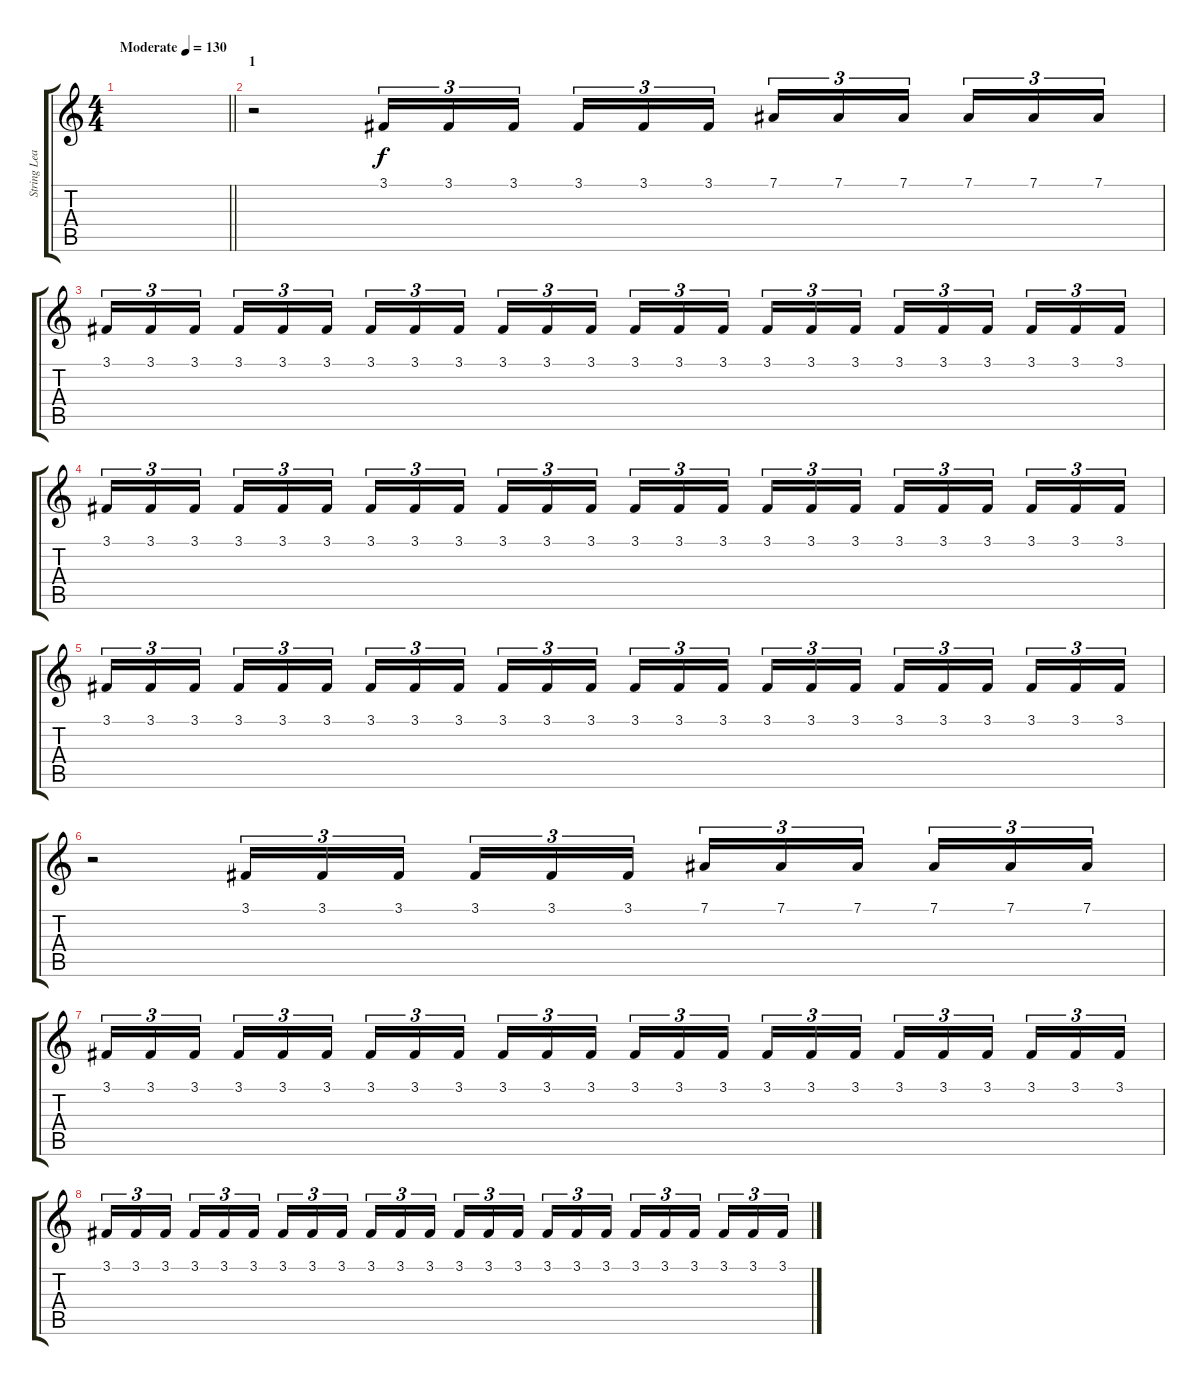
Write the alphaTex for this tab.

\track ("String Lead" "String Lea") {instrument stringensemble1}
\staff {score tabs}
\tuning (Eb4 Bb3 Gb3 Db3 Ab2 Eb2) {hide}
\ts (4 4)
\tempo (130 "Moderate")
\clef g2
\barLineRight lightlight
\ks c
|
\section ("" "1")
r.2 3.1.16{tu (3 2)} 3.1.16{tu (3 2)} 3.1.16{tu (3 2) beam splitsecondary} 3.1.16{tu (3 2)} 3.1.16{tu (3 2)} 3.1.16{tu (3 2)} 7.1.16{tu (3 2)} 7.1.16{tu (3 2)} 7.1.16{tu (3 2) beam splitsecondary} 7.1.16{tu (3 2)} 7.1.16{tu (3 2)} 7.1.16{tu (3 2)} |
3.1.16{tu (3 2)} 3.1.16{tu (3 2)} 3.1.16{tu (3 2) beam splitsecondary} 3.1.16{tu (3 2)} 3.1.16{tu (3 2)} 3.1.16{tu (3 2)} 3.1.16{tu (3 2)} 3.1.16{tu (3 2)} 3.1.16{tu (3 2) beam splitsecondary} 3.1.16{tu (3 2)} 3.1.16{tu (3 2)} 3.1.16{tu (3 2)} 3.1.16{tu (3 2)} 3.1.16{tu (3 2)} 3.1.16{tu (3 2) beam splitsecondary} 3.1.16{tu (3 2)} 3.1.16{tu (3 2)} 3.1.16{tu (3 2)} 3.1.16{tu (3 2)} 3.1.16{tu (3 2)} 3.1.16{tu (3 2) beam splitsecondary} 3.1.16{tu (3 2)} 3.1.16{tu (3 2)} 3.1.16{tu (3 2)} |
3.1.16{tu (3 2)} 3.1.16{tu (3 2)} 3.1.16{tu (3 2) beam splitsecondary} 3.1.16{tu (3 2)} 3.1.16{tu (3 2)} 3.1.16{tu (3 2)} 3.1.16{tu (3 2)} 3.1.16{tu (3 2)} 3.1.16{tu (3 2) beam splitsecondary} 3.1.16{tu (3 2)} 3.1.16{tu (3 2)} 3.1.16{tu (3 2)} 3.1.16{tu (3 2)} 3.1.16{tu (3 2)} 3.1.16{tu (3 2) beam splitsecondary} 3.1.16{tu (3 2)} 3.1.16{tu (3 2)} 3.1.16{tu (3 2)} 3.1.16{tu (3 2)} 3.1.16{tu (3 2)} 3.1.16{tu (3 2) beam splitsecondary} 3.1.16{tu (3 2)} 3.1.16{tu (3 2)} 3.1.16{tu (3 2)} |
3.1.16{tu (3 2)} 3.1.16{tu (3 2)} 3.1.16{tu (3 2) beam splitsecondary} 3.1.16{tu (3 2)} 3.1.16{tu (3 2)} 3.1.16{tu (3 2)} 3.1.16{tu (3 2)} 3.1.16{tu (3 2)} 3.1.16{tu (3 2) beam splitsecondary} 3.1.16{tu (3 2)} 3.1.16{tu (3 2)} 3.1.16{tu (3 2)} 3.1.16{tu (3 2)} 3.1.16{tu (3 2)} 3.1.16{tu (3 2) beam splitsecondary} 3.1.16{tu (3 2)} 3.1.16{tu (3 2)} 3.1.16{tu (3 2)} 3.1.16{tu (3 2)} 3.1.16{tu (3 2)} 3.1.16{tu (3 2) beam splitsecondary} 3.1.16{tu (3 2)} 3.1.16{tu (3 2)} 3.1.16{tu (3 2)} |
r.2 3.1.16{tu (3 2)} 3.1.16{tu (3 2)} 3.1.16{tu (3 2) beam splitsecondary} 3.1.16{tu (3 2)} 3.1.16{tu (3 2)} 3.1.16{tu (3 2)} 7.1.16{tu (3 2)} 7.1.16{tu (3 2)} 7.1.16{tu (3 2) beam splitsecondary} 7.1.16{tu (3 2)} 7.1.16{tu (3 2)} 7.1.16{tu (3 2)} |
3.1.16{tu (3 2)} 3.1.16{tu (3 2)} 3.1.16{tu (3 2) beam splitsecondary} 3.1.16{tu (3 2)} 3.1.16{tu (3 2)} 3.1.16{tu (3 2)} 3.1.16{tu (3 2)} 3.1.16{tu (3 2)} 3.1.16{tu (3 2) beam splitsecondary} 3.1.16{tu (3 2)} 3.1.16{tu (3 2)} 3.1.16{tu (3 2)} 3.1.16{tu (3 2)} 3.1.16{tu (3 2)} 3.1.16{tu (3 2) beam splitsecondary} 3.1.16{tu (3 2)} 3.1.16{tu (3 2)} 3.1.16{tu (3 2)} 3.1.16{tu (3 2)} 3.1.16{tu (3 2)} 3.1.16{tu (3 2) beam splitsecondary} 3.1.16{tu (3 2)} 3.1.16{tu (3 2)} 3.1.16{tu (3 2)} |
3.1.16{tu (3 2)} 3.1.16{tu (3 2)} 3.1.16{tu (3 2) beam splitsecondary} 3.1.16{tu (3 2)} 3.1.16{tu (3 2)} 3.1.16{tu (3 2)} 3.1.16{tu (3 2)} 3.1.16{tu (3 2)} 3.1.16{tu (3 2) beam splitsecondary} 3.1.16{tu (3 2)} 3.1.16{tu (3 2)} 3.1.16{tu (3 2)} 3.1.16{tu (3 2)} 3.1.16{tu (3 2)} 3.1.16{tu (3 2) beam splitsecondary} 3.1.16{tu (3 2)} 3.1.16{tu (3 2)} 3.1.16{tu (3 2)} 3.1.16{tu (3 2)} 3.1.16{tu (3 2)} 3.1.16{tu (3 2) beam splitsecondary} 3.1.16{tu (3 2)} 3.1.16{tu (3 2)} 3.1.16{tu (3 2)}
